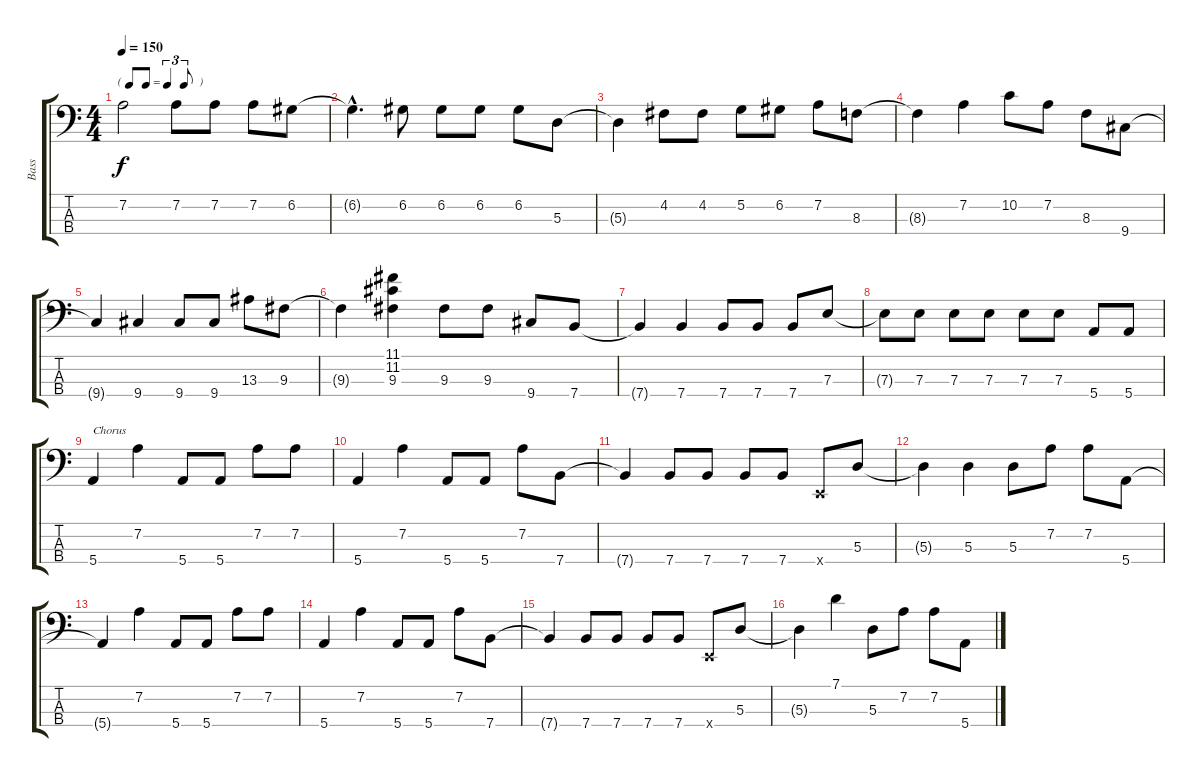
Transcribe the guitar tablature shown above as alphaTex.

\track ("Bass" "Bass") {instrument electricbasspick}
\staff {score tabs}
\tuning (G2 D2 A1 E1) {hide}
\ts (4 4)
\tf triplet8th
\tempo 150
\clef f4
\ks c
7.2{t}.2{dy f} 7.2.8 7.2.8 7.2.8 6.2.8 |
6.2{hac t}.4{d} 6.2.8 6.2.8 6.2.8 6.2.8 5.3.8 |
5.3{t}.4 4.2.8 4.2.8 5.2.8 6.2.8 7.2.8 8.3.8 |
8.3{t}.4 7.2.4 10.2.8 7.2.8 8.3.8 9.4.8 |
9.4{t}.4 9.4.4 9.4.8 9.4.8 13.3.8 9.3.8 |
9.3{t}.4 (11.1 11.2 9.3).4 9.3.8 9.3.8 9.4.8 7.4.8 |
7.4{t}.4 7.4.4 7.4.8 7.4.8 7.4.8 7.3.8 |
7.3{t}.8 7.3.8 7.3.8 7.3.8 7.3.8 7.3.8 5.4.8 5.4.8 |
5.4.4{txt "Chorus"} 7.2.4 5.4.8 5.4.8 7.2.8 7.2.8 |
5.4.4 7.2.4 5.4.8 5.4.8 7.2.8 7.4.8 |
7.4{t}.4 7.4.8 7.4.8 7.4.8 7.4.8 0.4{x}.8 5.3.8 |
5.3{t}.4 5.3.4 5.3.8 7.2.8 7.2.8 5.4.8 |
5.4{t}.4 7.2.4 5.4.8 5.4.8 7.2.8 7.2.8 |
5.4.4 7.2.4 5.4.8 5.4.8 7.2.8 7.4.8 |
7.4{t}.4 7.4.8 7.4.8 7.4.8 7.4.8 0.4{x}.8 5.3.8 |
5.3{t}.4 7.1.4 5.3.8 7.2.8 7.2.8 5.4.8
